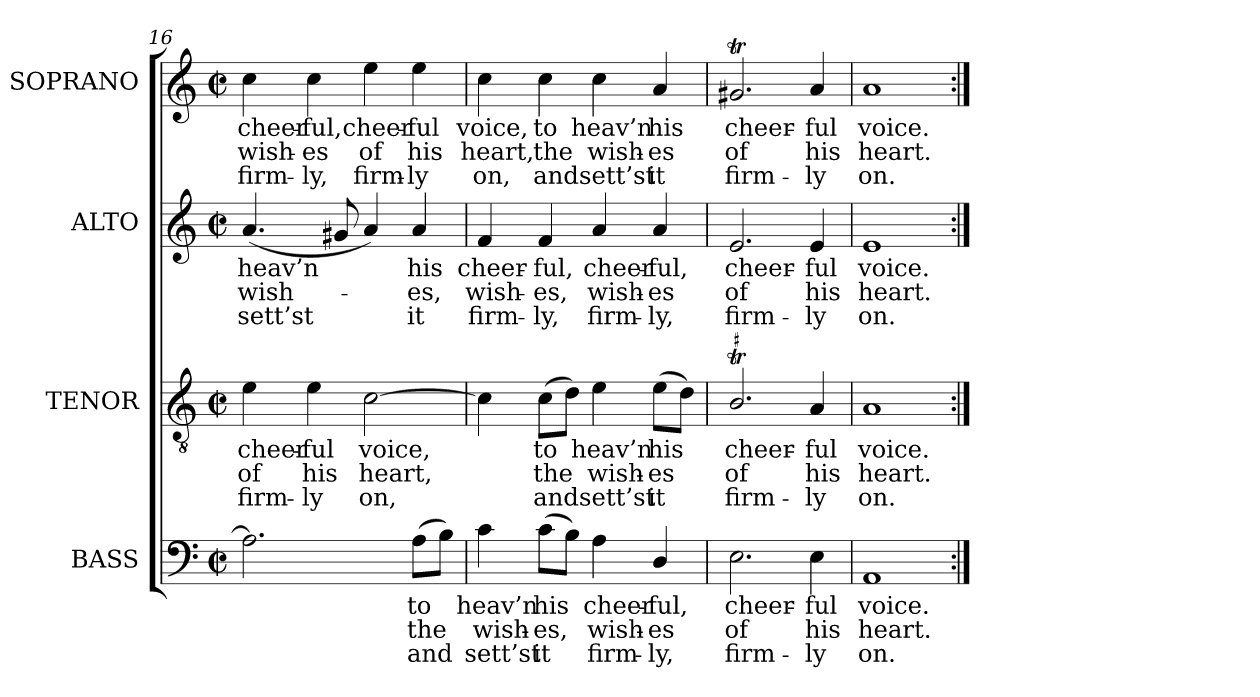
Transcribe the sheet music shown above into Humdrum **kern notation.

**kern	**text	**text	**text	**kern	**text	**text	**text	**kern	**text	**text	**text	**kern	**text	**text	**text
*part4	*part4	*part4	*part4	*part3	*part3	*part3	*part3	*part2	*part2	*part2	*part2	*part1	*part1	*part1	*part1
*staff4	*staff4	*staff4	*staff4	*staff3	*staff3	*staff3	*staff3	*staff2	*staff2	*staff2	*staff2	*staff1	*staff1	*staff1	*staff1
*I"BASS	*	*	*	*I"TENOR	*	*	*	*I"ALTO	*	*	*	*I"SOPRANO	*	*	*
*I'B.	*	*	*	*I'T.	*	*	*	*I'A.	*	*	*	*I'S.	*	*	*
*clefF4	*	*	*	*clefGv2	*	*	*	*clefG2	*	*	*	*clefG2	*	*	*
*	*	*	*	*ITrd7c12	*	*	*	*	*	*	*	*	*	*	*
*k[]	*	*	*	*k[]	*	*	*	*k[]	*	*	*	*k[]	*	*	*
*a:	*	*	*	*a:	*	*	*	*a:	*	*	*	*a:	*	*	*
*M2/2	*	*	*	*M2/2	*	*	*	*M2/2	*	*	*	*M2/2	*	*	*
*met(c|)	*	*	*	*met(c|)	*	*	*	*met(c|)	*	*	*	*met(c|)	*	*	*
=16	=16	=16	=16	=16	=16	=16	=16	=16	=16	=16	=16	=16	=16	=16	=16
!	!	!	!	!	!LO:LY:b:color=#000000	!LO:LY:b:color=#000000	!LO:LY:b:color=#000000	!	!	!	!	!	!	!	!
!	!	!	!	!	!	!	!	!	!LO:LY:b:color=#000000	!LO:LY:b:color=#000000	!LO:LY:b:color=#000000	!	!	!	!
!	!	!	!	!	!	!	!	!	!	!	!	!	!LO:LY:b:color=#000000	!LO:LY:b:color=#000000	!LO:LY:b:color=#000000
2.Ai\]	.	.	.	4Ei\	cheer-	of	firm-	(4.ai/	heav’n	wish-	sett’st	4cci\	cheer-	wish-	firm-
!	!	!	!	!	!LO:LY:b:color=#000000	!LO:LY:b:color=#000000	!LO:LY:b:color=#000000	!	!	!	!	!	!	!	!
!	!	!	!	!	!	!	!	!	!	!	!	!	!LO:LY:b:color=#000000	!LO:LY:b:color=#000000	!LO:LY:b:color=#000000
.	.	.	.	4Ei\	-ful	his	-ly	.	.	.	.	4cci\	-ful,	-es	-ly,
.	.	.	.	.	.	.	.	8g#Xi/	.	.	.	.	.	.	.
!	!	!	!	!	!LO:LY:b:color=#000000	!LO:LY:b:color=#000000	!LO:LY:b:color=#000000	!	!	!	!	!	!	!	!
!	!	!	!	!	!	!	!	!	!	!	!	!	!LO:LY:b:color=#000000	!LO:LY:b:color=#000000	!LO:LY:b:color=#000000
.	.	.	.	[2Ci\	voice,	heart,	on,	4ai/)	.	.	.	4eei\	cheer-	of	firm-
!	!LO:LY:b:color=#000000	!LO:LY:b:color=#000000	!LO:LY:b:color=#000000	!	!	!	!	!	!	!	!	!	!	!	!
!	!	!	!	!	!	!	!	!	!LO:LY:b:color=#000000	!LO:LY:b:color=#000000	!LO:LY:b:color=#000000	!	!	!	!
!	!	!	!	!	!	!	!	!	!	!	!	!	!LO:LY:b:color=#000000	!LO:LY:b:color=#000000	!LO:LY:b:color=#000000
(8Ai\L	to	the	and	.	.	.	.	4ai/	his	-es,	it	4eei\	-ful	his	-ly
8Bi\J)	.	.	.	.	.	.	.	.	.	.	.	.	.	.	.
=17	=17	=17	=17	=17	=17	=17	=17	=17	=17	=17	=17	=17	=17	=17	=17
!	!LO:LY:b:color=#000000	!LO:LY:b:color=#000000	!LO:LY:b:color=#000000	!	!	!	!	!	!	!	!	!	!	!	!
!	!	!	!	!	!	!	!	!	!LO:LY:b:color=#000000	!LO:LY:b:color=#000000	!LO:LY:b:color=#000000	!	!	!	!
!	!	!	!	!	!	!	!	!	!	!	!	!	!LO:LY:b:color=#000000	!LO:LY:b:color=#000000	!LO:LY:b:color=#000000
4ci\	heav’n	wish-	sett’st	4Ci\]	.	.	.	4fi/	cheer-	wish-	firm-	4cci\	voice,	heart,	on,
!	!LO:LY:b:color=#000000	!LO:LY:b:color=#000000	!LO:LY:b:color=#000000	!	!	!	!	!	!	!	!	!	!	!	!
!	!	!	!	!	!LO:LY:b:color=#000000	!LO:LY:b:color=#000000	!LO:LY:b:color=#000000	!	!	!	!	!	!	!	!
!	!	!	!	!	!	!	!	!	!LO:LY:b:color=#000000	!LO:LY:b:color=#000000	!LO:LY:b:color=#000000	!	!	!	!
!	!	!	!	!	!	!	!	!	!	!	!	!	!LO:LY:b:color=#000000	!LO:LY:b:color=#000000	!LO:LY:b:color=#000000
(8ci\L	his	-es,	it	(8Ci\L	to	the	and	4fi/	-ful,	-es,	-ly,	4cci\	to	the	and
8Bi\J)	.	.	.	8Di\J)	.	.	.	.	.	.	.	.	.	.	.
!	!LO:LY:b:color=#000000	!LO:LY:b:color=#000000	!LO:LY:b:color=#000000	!	!	!	!	!	!	!	!	!	!	!	!
!	!	!	!	!	!LO:LY:b:color=#000000	!LO:LY:b:color=#000000	!LO:LY:b:color=#000000	!	!	!	!	!	!	!	!
!	!	!	!	!	!	!	!	!	!LO:LY:b:color=#000000	!LO:LY:b:color=#000000	!LO:LY:b:color=#000000	!	!	!	!
!	!	!	!	!	!	!	!	!	!	!	!	!	!LO:LY:b:color=#000000	!LO:LY:b:color=#000000	!LO:LY:b:color=#000000
4Ai\	cheer-	wish-	firm-	4Ei\	heav’n	wish-	sett’st	4ai/	cheer-	wish-	firm-	4cci\	heav’n	wish-	sett’st
!	!LO:LY:b:color=#000000	!LO:LY:b:color=#000000	!LO:LY:b:color=#000000	!	!	!	!	!	!	!	!	!	!	!	!
!	!	!	!	!	!LO:LY:b:color=#000000	!LO:LY:b:color=#000000	!LO:LY:b:color=#000000	!	!	!	!	!	!	!	!
!	!	!	!	!	!	!	!	!	!LO:LY:b:color=#000000	!LO:LY:b:color=#000000	!LO:LY:b:color=#000000	!	!	!	!
!	!	!	!	!	!	!	!	!	!	!	!	!	!LO:LY:b:color=#000000	!LO:LY:b:color=#000000	!LO:LY:b:color=#000000
4Di/	-ful,	-es	-ly,	(8Ei\L	his	-es	it	4ai/	-ful,	-es	-ly,	4ai/	his	-es	it
.	.	.	.	8Di\J)	.	.	.	.	.	.	.	.	.	.	.
=18	=18	=18	=18	=18	=18	=18	=18	=18	=18	=18	=18	=18	=18	=18	=18
!	!LO:LY:b:color=#000000	!LO:LY:b:color=#000000	!LO:LY:b:color=#000000	!	!	!	!	!	!	!	!	!	!	!	!
!	!	!	!	!	!LO:LY:b:color=#000000	!LO:LY:b:color=#000000	!LO:LY:b:color=#000000	!	!	!	!	!	!	!	!
!	!	!	!	!	!	!	!	!	!LO:LY:b:color=#000000	!LO:LY:b:color=#000000	!LO:LY:b:color=#000000	!	!	!	!
!	!	!	!	!	!	!	!	!	!	!	!	!	!LO:LY:b:color=#000000	!LO:LY:b:color=#000000	!LO:LY:b:color=#000000
2.Ei\	cheer-	of	firm-	2.BBTi/	cheer-	of	firm-	2.ei/	cheer-	of	firm-	2.g#Xti/	cheer-	of	firm-
!	!LO:LY:b:color=#000000	!LO:LY:b:color=#000000	!LO:LY:b:color=#000000	!	!	!	!	!	!	!	!	!	!	!	!
!	!	!	!	!	!LO:LY:b:color=#000000	!LO:LY:b:color=#000000	!LO:LY:b:color=#000000	!	!	!	!	!	!	!	!
!	!	!	!	!	!	!	!	!	!LO:LY:b:color=#000000	!LO:LY:b:color=#000000	!LO:LY:b:color=#000000	!	!	!	!
!	!	!	!	!	!	!	!	!	!	!	!	!	!LO:LY:b:color=#000000	!LO:LY:b:color=#000000	!LO:LY:b:color=#000000
4Ei\	-ful	his	-ly	4AAi/	-ful	his	-ly	4ei/	-ful	his	-ly	4ai/	-ful	his	-ly
=19	=19	=19	=19	=19	=19	=19	=19	=19	=19	=19	=19	=19	=19	=19	=19
!	!LO:LY:b:color=#000000	!LO:LY:b:color=#000000	!LO:LY:b:color=#000000	!	!	!	!	!	!	!	!	!	!	!	!
!	!	!	!	!	!LO:LY:b:color=#000000	!LO:LY:b:color=#000000	!LO:LY:b:color=#000000	!	!	!	!	!	!	!	!
!	!	!	!	!	!	!	!	!	!LO:LY:b:color=#000000	!LO:LY:b:color=#000000	!LO:LY:b:color=#000000	!	!	!	!
!	!	!	!	!	!	!	!	!	!	!	!	!	!LO:LY:b:color=#000000	!LO:LY:b:color=#000000	!LO:LY:b:color=#000000
1AAi	voice.	heart.	on.	1AAi	voice.	heart.	on.	1ei	voice.	heart.	on.	1ai	voice.	heart.	on.
=:|!	=:|!	=:|!	=:|!	=:|!	=:|!	=:|!	=:|!	=:|!	=:|!	=:|!	=:|!	=:|!	=:|!	=:|!	=:|!
*-	*-	*-	*-	*-	*-	*-	*-	*-	*-	*-	*-	*-	*-	*-	*-
